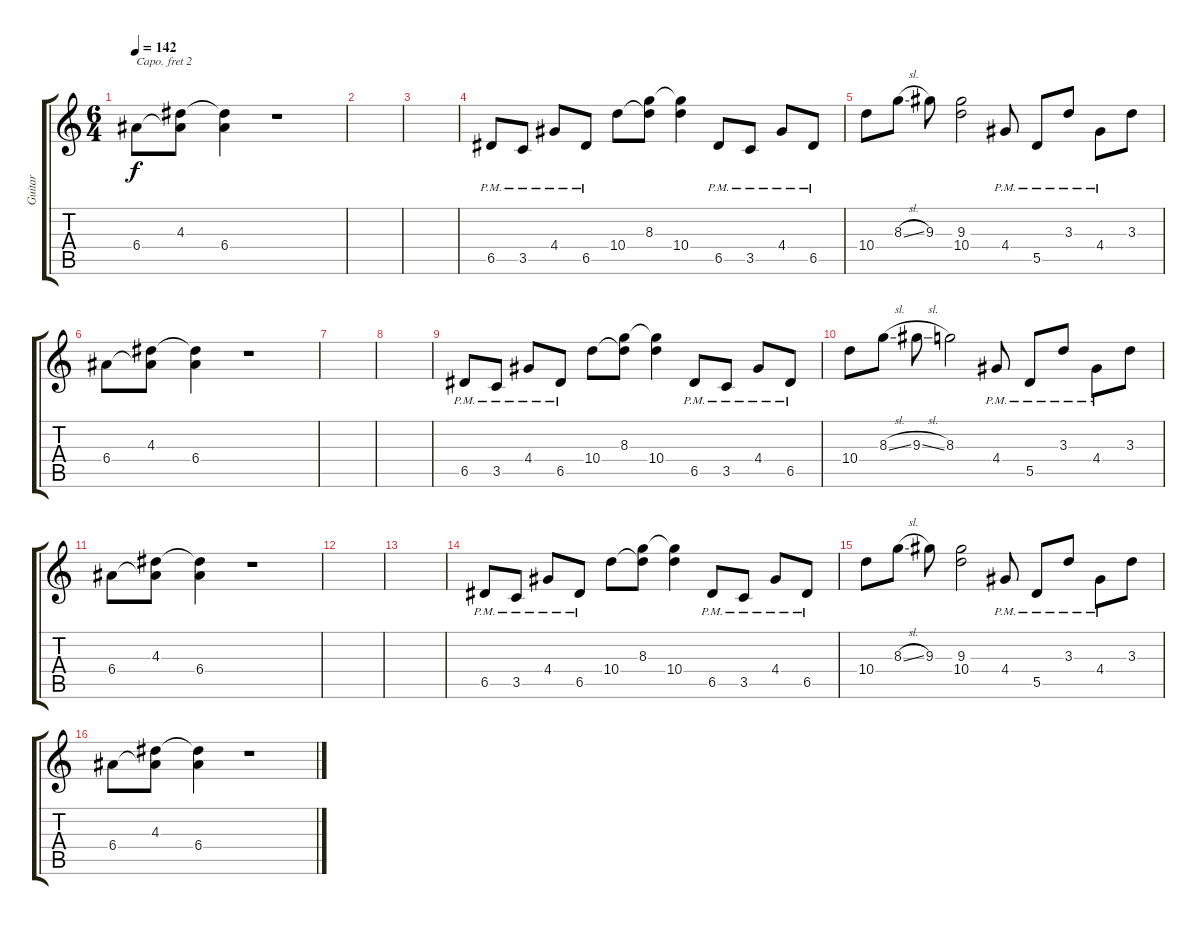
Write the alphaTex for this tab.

\track ("Guitar" "Guitar") {instrument distortionguitar}
\staff {score tabs}
\capo 2
\tuning (G4 E4 A3 D3 G2 C2) {hide}
\ts (6 4)
\tempo 142
\clef g2
\ks c
6.4.8{dy f} (4.3 6.4{t}).8 (4.3{t} 6.4).4 r.1 |
|
|
6.5{pm}.8 3.5{pm}.8 4.4{pm}.8 6.5{pm}.8 10.4.8 (8.3 10.4{t}).8 (8.3{t} 10.4).4 6.5{pm}.8 3.5{pm}.8 4.4{pm}.8 6.5{pm}.8 |
10.4.8 8.3{sl}.8 9.3.8 (9.3 10.4).2 4.4{pm}.8 5.5{pm}.8 3.3{pm}.8 4.4{pm}.8 3.3.8 |
6.4.8 (4.3 6.4{t}).8 (4.3{t} 6.4).4 r.1 |
|
|
6.5{pm}.8 3.5{pm}.8 4.4{pm}.8 6.5{pm}.8 10.4.8 (8.3 10.4{t}).8 (8.3{t} 10.4).4 6.5{pm}.8 3.5{pm}.8 4.4{pm}.8 6.5{pm}.8 |
10.4.8 8.3{sl}.8 9.3{sl}.8 8.3.2 4.4{pm}.8 5.5{pm}.8 3.3{pm}.8 4.4{pm}.8 3.3.8 |
6.4.8 (4.3 6.4{t}).8 (4.3{t} 6.4).4 r.1 |
|
|
6.5{pm}.8 3.5{pm}.8 4.4{pm}.8 6.5{pm}.8 10.4.8 (8.3 10.4{t}).8 (8.3{t} 10.4).4 6.5{pm}.8 3.5{pm}.8 4.4{pm}.8 6.5{pm}.8 |
10.4.8 8.3{sl}.8 9.3.8 (9.3 10.4).2 4.4{pm}.8 5.5{pm}.8 3.3{pm}.8 4.4{pm}.8 3.3.8 |
6.4.8 (4.3 6.4{t}).8 (4.3{t} 6.4).4 r.1
